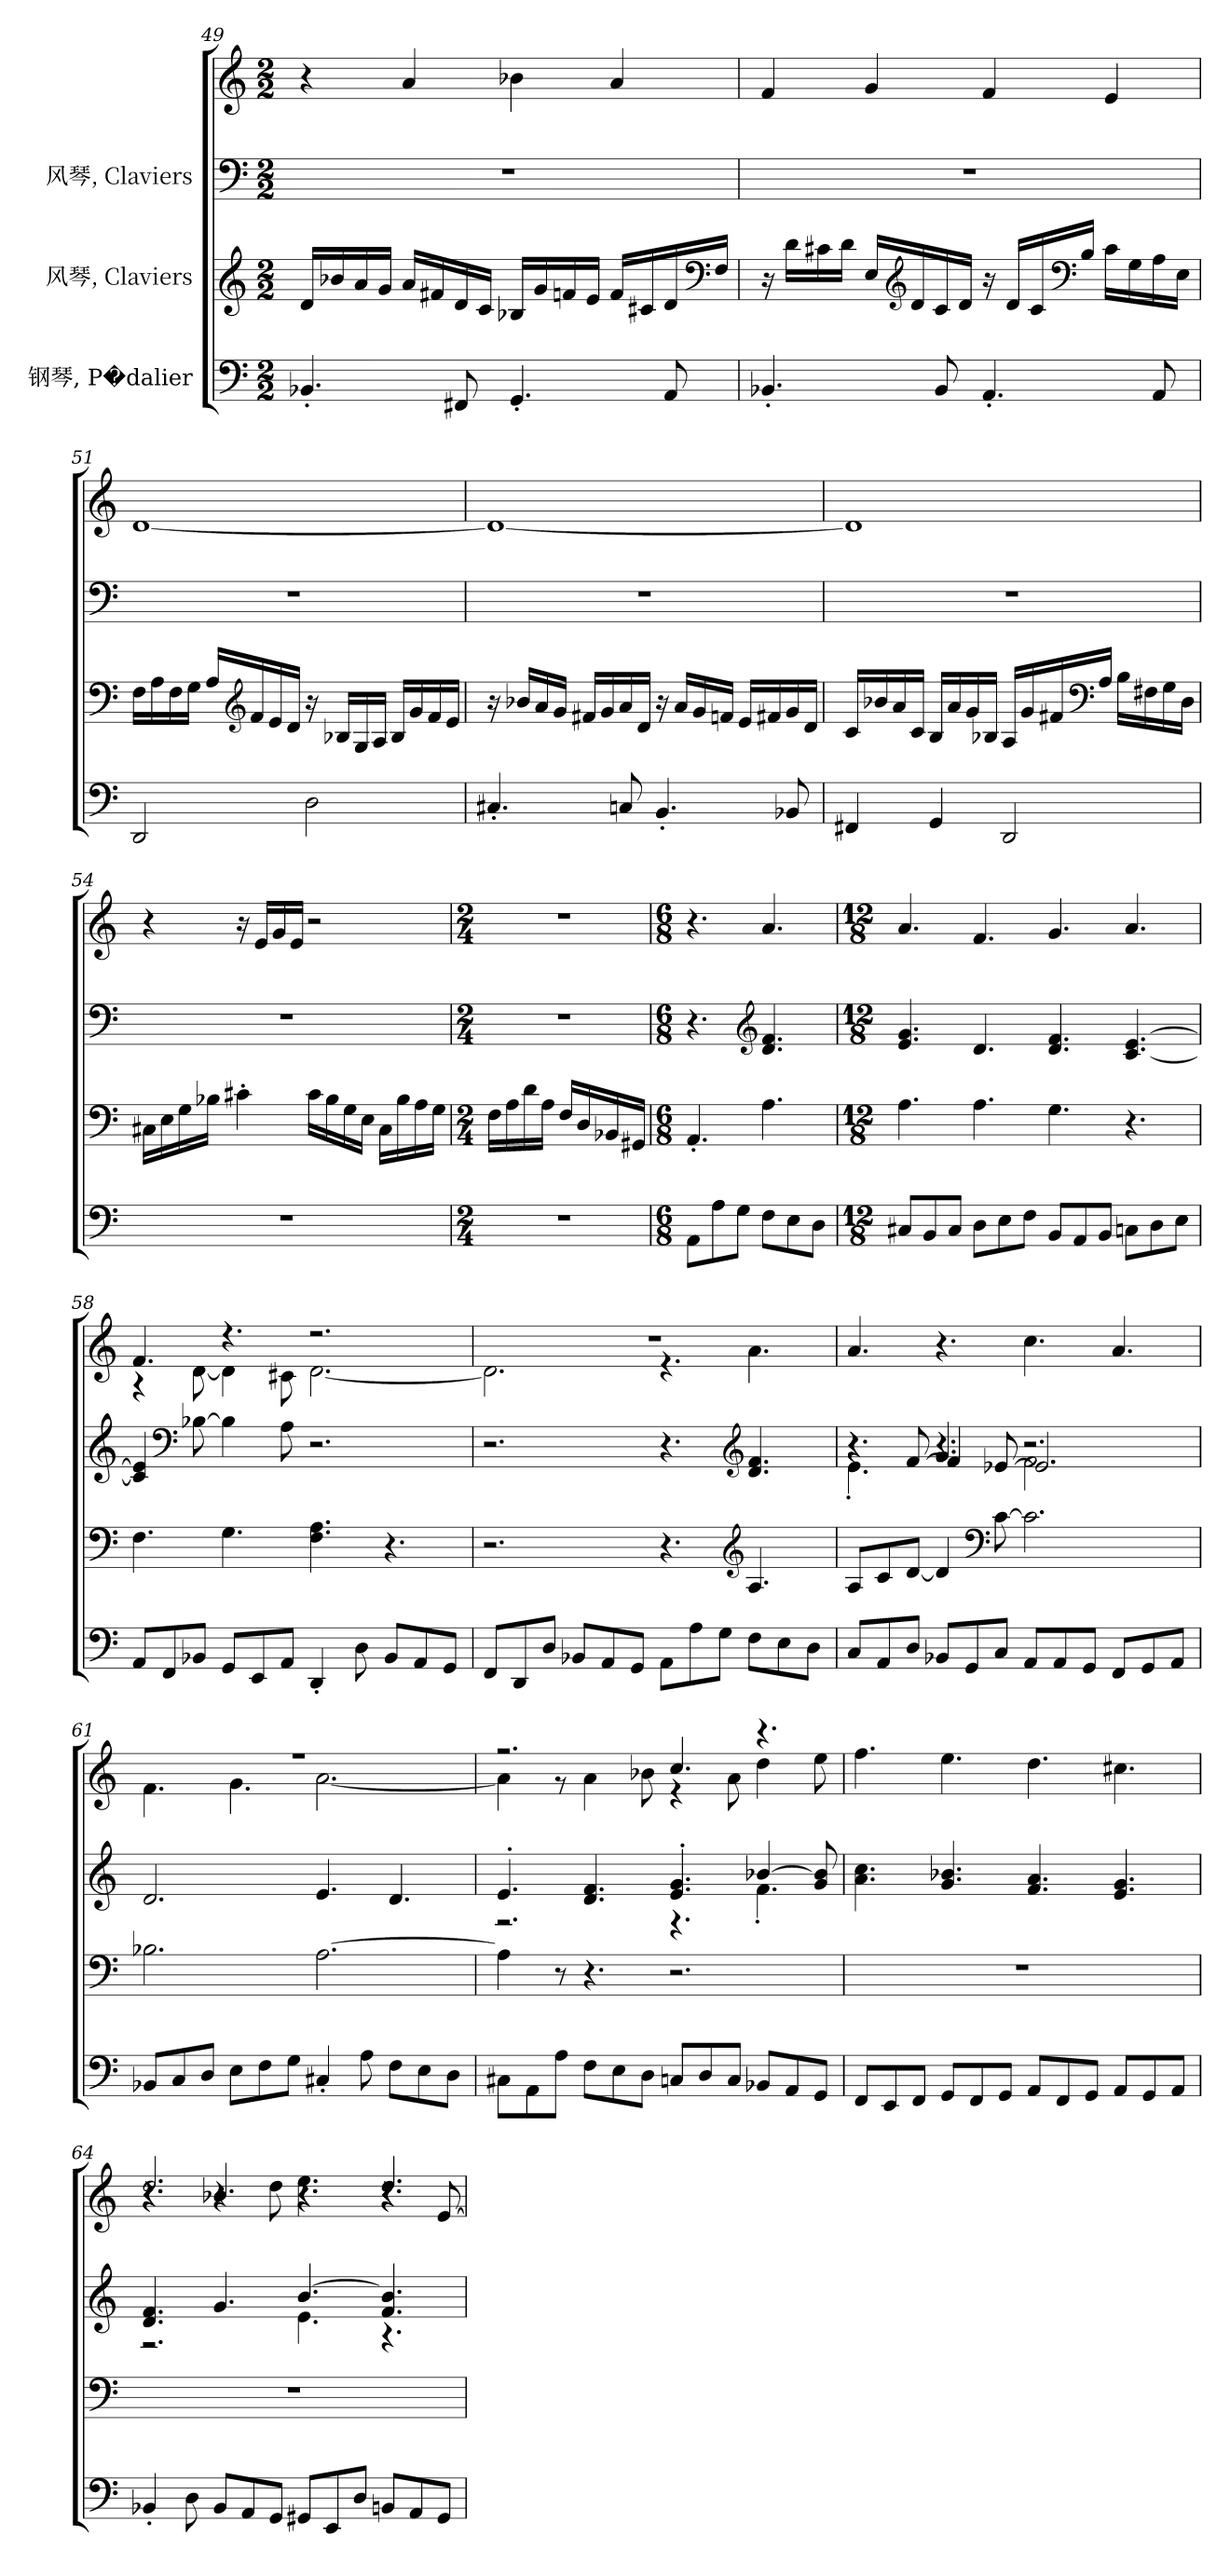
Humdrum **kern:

**kern	**kern	**kern	**kern
*part3	*part2	*part1	*part1
*staff4	*staff3	*staff2	*staff1
*I"钢琴, P�dalier	*I"风琴, Claviers	*I"风琴, Claviers	*
!!LO:LB:g=z
*clefF4	*clefG2	*clefF4	*clefG2
*k[]	*k[]	*k[]	*k[]
*M2/2	*M2/2	*M2/2	*M2/2
=49	=49	=49	=49
4.BB-X'/	16d/LL	1r	4r
.	16b-X/	.	.
.	16a/	.	.
.	16g/JJ	.	.
.	16a/LL	.	4a/
.	16f#X/	.	.
8FF#X/	16d/	.	.
.	16c/JJ	.	.
4.GG'/	16B-X/LL	.	4b-X\
.	16g/	.	.
.	16fn/	.	.
.	16e/JJ	.	.
.	16f/LL	.	4a/
.	16c#X/	.	.
8AA/	16d/	.	.
*	*clefF4	*	*
.	16F/JJ	.	.
=50	=50	=50	=50
4.BB-X'/	16r	1r	4f/
.	16d\LL	.	.
.	16c#X\	.	.
.	16d\JJ	.	.
.	16E/LL	.	4g/
*	*clefG2	*	*
.	16d/	.	.
8BB-/	16c#/	.	.
.	16d/JJ	.	.
4.AA'/	16r	.	4f/
.	16d/LL	.	.
.	16c#/	.	.
*	*clefF4	*	*
.	16B/JJ	.	.
.	16c#\LL	.	4e/
.	16G\	.	.
8AA/	16A\	.	.
.	16E\JJ	.	.
!!LO:PB:g=z
=51	=51	=51	=51
2DD/	16F\LL	1r	[1d
.	16A\	.	.
.	16F\	.	.
.	16G\JJ	.	.
.	16A/LL	.	.
*	*clefG2	*	*
.	16f/	.	.
.	16e/	.	.
.	16d/JJ	.	.
2D\	16r	.	.
.	16B-X/LL	.	.
.	16G/	.	.
.	16A/JJ	.	.
.	16B-/LL	.	.
.	16g/	.	.
.	16f/	.	.
.	16e/JJ	.	.
=52	=52	=52	=52
4.C#X'/	16r	1r	1d_
.	16b-X/LL	.	.
.	16a/	.	.
.	16g/JJ	.	.
.	16f#X/LL	.	.
.	16g/	.	.
8Cn/	16a/	.	.
.	16d/JJ	.	.
4.BB'/	16r	.	.
.	16a/LL	.	.
.	16g/	.	.
.	16fn/JJ	.	.
.	16e/LL	.	.
.	16f#X/	.	.
8BB-X/	16g/	.	.
.	16d/JJ	.	.
!!LO:LB:g=z
=53	=53	=53	=53
4FF#X/	16c/LL	1r	1d]
.	16b-X/	.	.
.	16a/	.	.
.	16c/JJ	.	.
4GG/	16B/LL	.	.
.	16a/	.	.
.	16g/	.	.
.	16B-X/JJ	.	.
2DD/	16A/LL	.	.
.	16g/	.	.
.	16f#X/	.	.
*	*clefF4	*	*
.	16A/JJ	.	.
.	16B-\LL	.	.
.	16F#X\	.	.
.	16G\	.	.
.	16D\JJ	.	.
=54	=54	=54	=54
1r	16C#X\LL	1r	4r
.	16E\	.	.
.	16G\	.	.
.	16B-X\JJ	.	.
.	4c#X'\	.	16r
.	.	.	16e/LL
.	.	.	16g/
.	.	.	16e/JJ
.	16c#\LL	.	2r
.	16B-\	.	.
.	16G\	.	.
.	16E\JJ	.	.
.	16C#\LL	.	.
.	16B-\	.	.
.	16A\	.	.
.	16G\JJ	.	.
!!LO:LB:g=z
=55	=55	=55	=55
*M2/4	*M2/4	*M2/4	*M2/4
2r	16F\LL	2r	2r
.	16A\	.	.
.	16d\	.	.
.	16A\JJ	.	.
.	16F/LL	.	.
.	16D/	.	.
.	16BB-X/	.	.
.	16GG#X/JJ	.	.
=56	=56	=56	=56
*M6/8	*M6/8	*M6/8	*M6/8
*	*	*	*MM42
8AA\L	4.AA'/	4.r	4.r
8A\	.	.	.
8G\J	.	.	.
*	*	*clefG2	*
8F\L	4.A\	4.d/ 4.f/	4.a/
8E\	.	.	.
8D\J	.	.	.
=57	=57	=57	=57
*M12/8	*M12/8	*M12/8	*M12/8
8C#X/L	4.A\	4.e/ 4.g/	4.a/
8BB/	.	.	.
8C#/J	.	.	.
8D\L	4.A\	4.d/	4.f/
8E\	.	.	.
8F\J	.	.	.
8BB/L	4.G\	4.d/ 4.f/	4.g/
8AA/	.	.	.
8BB/J	.	.	.
8Cn\L	4.r	[4.c/ [4.e/	4.a/
8D\	.	.	.
8E\J	.	.	.
!!LO:PB:g=z
=58	=58	=58	=58
*	*	*	*^
8AA/L	4.F\	4c/] 4e/]	4.f/	4r
8FF/	.	.	.	.
*	*	*clefF4	*	*
8BB-X/J	.	[8B-X\	.	[8d\
8GG/L	4.G\	4B-\]	4.r	4d\]
8EE/	.	.	.	.
8AA/J	.	8A\	.	8c#X\
4DD'/	4.F\ 4.A\	2.r	2.r	[2.d\
8D\	.	.	.	.
8BB-/L	4.r	.	.	.
8AA/	.	.	.	.
8GG/J	.	.	.	.
=59	=59	=59	=59	=59
8FF/L	2.r	2.r	1.r	2.d\]
8DD/	.	.	.	.
8D/J	.	.	.	.
8BB-X/L	.	.	.	.
8AA/	.	.	.	.
8GG/J	.	.	.	.
8AA\L	4.r	4.r	.	4.r
8A\	.	.	.	.
8G\J	.	.	.	.
*	*clefG2	*clefG2	*	*
8F\L	4.A/	4.d/ 4.f/	.	4.a\
8E\	.	.	.	.
8D\J	.	.	.	.
*	*	*	*v	*v
=60	=60	=60	=60
*	*	*^	*
*	*	*	*^	*
8C/L	8A/L	4.r	4.e'\	4r	4.a/
8AA/	8c/	.	.	.	.
8D/J	[8d/J	.	.	[8f/	.
8BB-X/L	4d/]	4.g/	4.r	4f/]	4.r
8GG/	.	.	.	.	.
*	*clefF4	*	*	*	*
8C/J	[8c\	.	.	[8e-X/	.
8AA/L	2.c\]	2.r	2.f\	2.e-/]	4.cc\
8AA/	.	.	.	.	.
8GG/J	.	.	.	.	.
8FF/L	.	.	.	.	4.a/
8GG/	.	.	.	.	.
8AA/J	.	.	.	.	.
*	*	*v	*v	*v	*
!!LO:LB:g=z
=61	=61	=61	=61
*	*	*	*^
8BB-X/L	2.B-X\	2.d/	1.r	4.f\
8C/	.	.	.	.
8D/J	.	.	.	.
8E\L	.	.	.	4.g\
8F\	.	.	.	.
8G\J	.	.	.	.
4C#X'/	[2.A\	4.e/	.	[2.a\
8A\	.	.	.	.
8F\L	.	4.d/	.	.
8E\	.	.	.	.
8D\J	.	.	.	.
=62	=62	=62	=62	=62
*	*	*^	*	*
8C#X\L	4A\]	4.e'/	2.r	2.r	4a\]
8AA\	.	.	.	.	.
8A\J	8r	.	.	.	8r
8F\L	4.r	4.d/ 4.f/	.	.	4a\
8E\	.	.	.	.	.
8D\J	.	.	.	.	8b-X\
8Cn/L	2.r	4.e/' 4.g/'	4.r	4.cc/	4r
8D/	.	.	.	.	.
8C/J	.	.	.	.	8a\
8BB-X/L	.	[4b-X/	4.f'\	4.r	4dd\
8AA/	.	.	.	.	.
8GG/J	.	8g/ 8b-/]	.	.	8ee\
*	*	*v	*v	*	*
*	*	*	*v	*v
=63	=63	=63	=63
8FF/L	1.r	4.a\ 4.cc\	4.ff\
8EE/	.	.	.
8FF/J	.	.	.
8GG/L	.	4.g/ 4.b-X/	4.ee\
8FF/	.	.	.
8GG/J	.	.	.
8AA/L	.	4.f/ 4.a/	4.dd\
8FF/	.	.	.
8GG/J	.	.	.
8AA/L	.	4.e/ 4.g/	4.cc#X\
8GG/	.	.	.
8AA/J	.	.	.
!!LO:LB:g=z
=64	=64	=64	=64
*	*	*^	*^
*	*	*	*	*	*^
4BB-X'/	1.r	4.d/ 4.f/	2.r	2.dd/	4.r	4.r
8D\	.	.	.	.	.	.
8BB-/L	.	4.g/	.	.	4r	4.b-X/
8AA/	.	.	.	.	.	.
8GG/J	.	.	.	.	8dd\	.
8GG#X/L	.	[4.b/	4.e\	4.r	4.ee\	4.r
8EE/	.	.	.	.	.	.
8D/J	.	.	.	.	.	.
8BBn/L	.	4.f/ 4.b/]	4.r	4.dd/	4.r	4r
8AA/	.	.	.	.	.	.
8GG#/J	.	.	.	.	.	[8e/
*	*	*v	*v	*	*	*
*	*	*	*v	*v	*v
=	=	=	=
*-	*-	*-	*-
